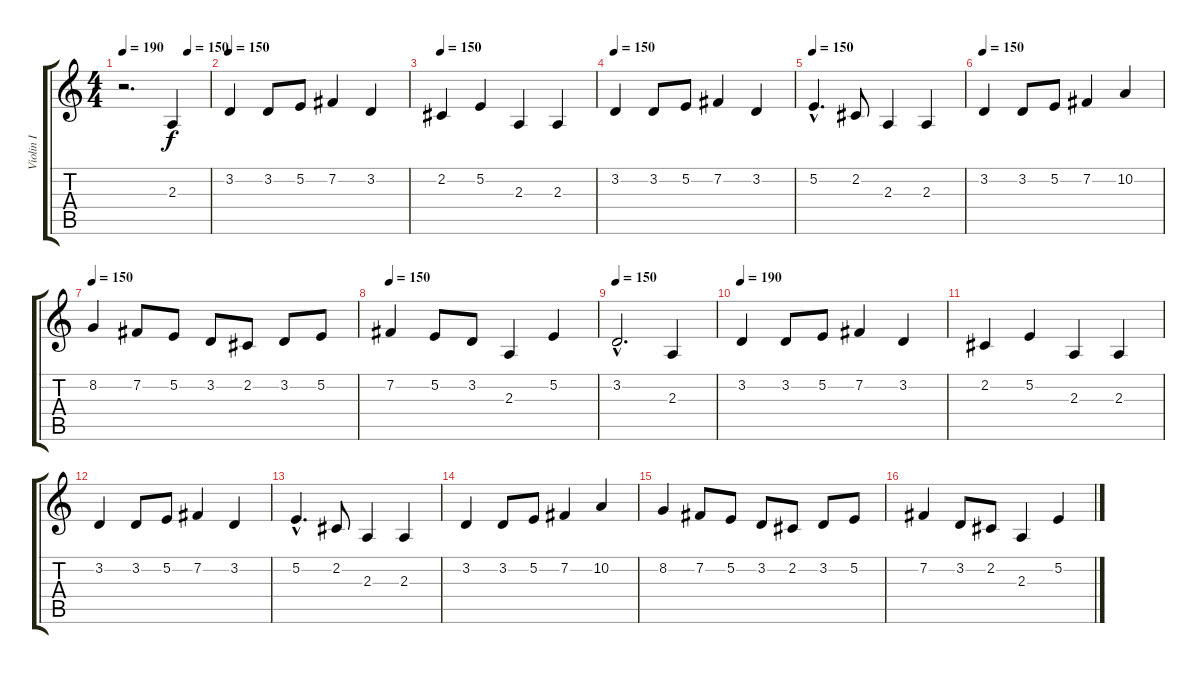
\track ("Violin I" "Violin I") {instrument violin}
\staff {score tabs}
\tuning (E4 B3 G3 D3 A2 E2) {hide}
\ts (4 4)
\tempo 190
\tempo (150 0.75)
\tempo 190
\clef g2
\ks c
r.2{d dy f instrument violin} 2.3.4 |
\tempo 150
3.2.4 3.2.8 5.2.8 7.2.4 3.2.4 |
\tempo 150
2.2.4 5.2.4 2.3.4 2.3.4 |
\tempo 150
3.2.4 3.2.8 5.2.8 7.2.4 3.2.4 |
\tempo 150
5.2{hac}.4{d} 2.2.8 2.3.4 2.3.4 |
\tempo 150
3.2.4 3.2.8 5.2.8 7.2.4 10.2.4 |
\tempo 150
8.2.4 7.2.8 5.2.8 3.2.8 2.2.8 3.2.8 5.2.8 |
\tempo 150
7.2.4 5.2.8 3.2.8 2.3.4 5.2.4 |
\tempo 150
3.2{hac}.2{d} 2.3.4 |
\tempo 190
3.2.4 3.2.8 5.2.8 7.2.4 3.2.4 |
2.2.4 5.2.4 2.3.4 2.3.4 |
3.2.4 3.2.8 5.2.8 7.2.4 3.2.4 |
5.2{hac}.4{d} 2.2.8 2.3.4 2.3.4 |
3.2.4 3.2.8 5.2.8 7.2.4 10.2.4 |
8.2.4 7.2.8 5.2.8 3.2.8 2.2.8 3.2.8 5.2.8 |
7.2.4 3.2.8 2.2.8 2.3.4 5.2.4
